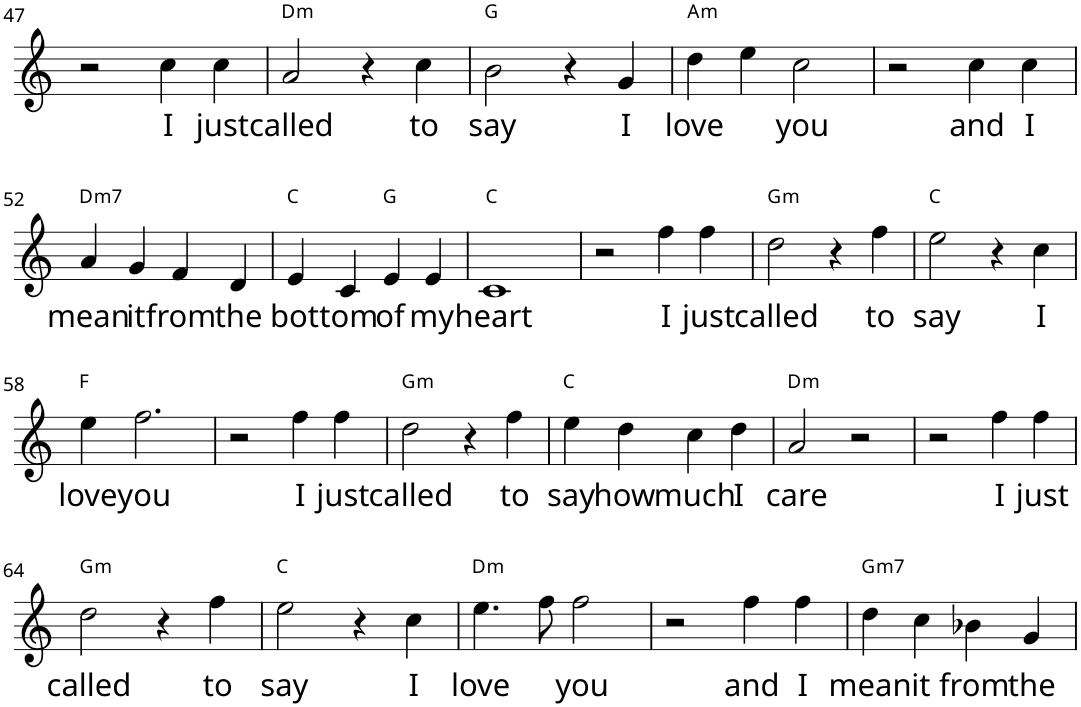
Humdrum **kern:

**kern	**text	**harte
*part1	*part1	*part1
*staff1	*staff1	*
*I"Electric Piano	*	*
*I'E.Pno	*	*
!!LO:PB:g=z
*clefG2	*	*
*k[]	*	*
*M4/4	*	*
=47	=47	=47
2r	.	.
!	!LO:LY:b	!
4cc\	I	.
!	!LO:LY:b	!
4cc\	just	.
=48	=48	=48
!	!LO:LY:b	!LO:H:kt=m
2a/	called	D:min
4r	.	.
!	!LO:LY:b	!
4cc\	to	.
=49	=49	=49
!	!LO:LY:b	!
2b\	say	G:maj
4r	.	.
!	!LO:LY:b	!
4g/	I	.
=50	=50	=50
!	!LO:LY:b	!LO:H:kt=m
4dd\	love	A:min
4ee\	.	.
!	!LO:LY:b	!
2cc\	you	.
=51	=51	=51
2r	.	.
!	!LO:LY:b	!
4cc\	and	.
!	!LO:LY:b	!
4cc\	I	.
!!LO:LB:g=z
=52	=52	=52
!	!LO:LY:b	!LO:H:kt=m7
4a/	mean	D:min7
!	!LO:LY:b	!
4g/	it	.
!	!LO:LY:b	!
4f/	from	.
!	!LO:LY:b	!
4d/	the	.
=53	=53	=53
!	!LO:LY:b	!
4e/	bot	C:maj
!	!LO:LY:b	!
4c/	tom	.
!	!LO:LY:b	!
4e/	of	G:maj
!	!LO:LY:b	!
4e/	my	.
=54	=54	=54
!	!LO:LY:b	!
1c	heart	C:maj
=55	=55	=55
2r	.	.
!	!LO:LY:b	!
4ff\	I	.
!	!LO:LY:b	!
4ff\	just	.
=56	=56	=56
!	!LO:LY:b	!LO:H:kt=m
2dd\	called	G:min
4r	.	.
!	!LO:LY:b	!
4ff\	to	.
=57	=57	=57
!	!LO:LY:b	!
2ee\	say	C:maj
4r	.	.
!	!LO:LY:b	!
4cc\	I	.
!!LO:LB:g=z
=58	=58	=58
!	!LO:LY:b	!
4ee\	love	F:maj
!	!LO:LY:b	!
2.ff\	you	.
=59	=59	=59
2r	.	.
!	!LO:LY:b	!
4ff\	I	.
!	!LO:LY:b	!
4ff\	just	.
=60	=60	=60
!	!LO:LY:b	!LO:H:kt=m
2dd\	called	G:min
4r	.	.
!	!LO:LY:b	!
4ff\	to	.
=61	=61	=61
!	!LO:LY:b	!
4ee\	say	C:maj
!	!LO:LY:b	!
4dd\	how	.
!	!LO:LY:b	!
4cc\	much	.
!	!LO:LY:b	!
4dd\	I	.
=62	=62	=62
!	!LO:LY:b	!LO:H:kt=m
2a/	care	D:min
2r	.	.
=63	=63	=63
2r	.	.
!	!LO:LY:b	!
4ff\	I	.
!	!LO:LY:b	!
4ff\	just	.
!!LO:LB:g=z
=64	=64	=64
!	!LO:LY:b	!LO:H:kt=m
2dd\	called	G:min
4r	.	.
!	!LO:LY:b	!
4ff\	to	.
=65	=65	=65
!	!LO:LY:b	!
2ee\	say	C:maj
4r	.	.
!	!LO:LY:b	!
4cc\	I	.
=66	=66	=66
!	!LO:LY:b	!LO:H:kt=m
4.ee\	love	D:min
8ff\	.	.
!	!LO:LY:b	!
2ff\	you	.
=67	=67	=67
2r	.	.
!	!LO:LY:b	!
4ff\	and	.
!	!LO:LY:b	!
4ff\	I	.
=68	=68	=68
!	!LO:LY:b	!LO:H:kt=m7
4dd\	mean	G:min7
!	!LO:LY:b	!
4cc\	it	.
!	!LO:LY:b	!
4b-X\	from	.
!	!LO:LY:b	!
4g/	the	.
=	=	=
*-	*-	*-
